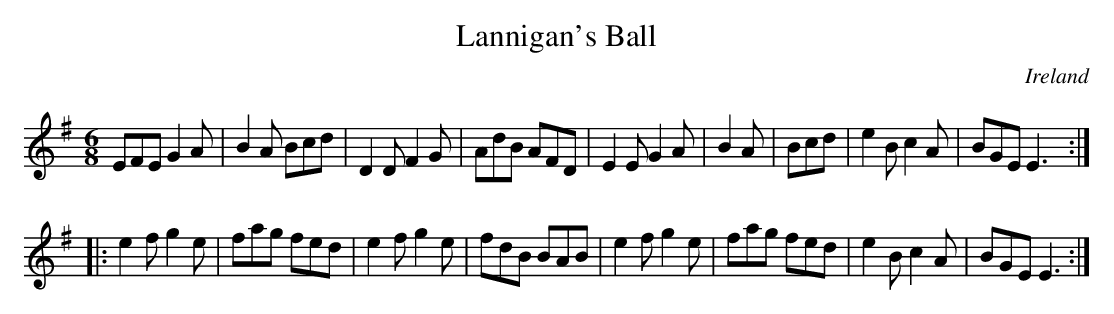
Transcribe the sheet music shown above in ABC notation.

X:1
T:Lannigan's Ball
O:Ireland
M:6/8
K:Em
EFE G2A|B2A Bcd|D2D F2G|AdB AFD|\
E2E G2A|B2A|Bcd|e2B c2A|BGE E3:|
|:e2f g2e|fag fed|e2f g2e|fdB BAB|\
e2f g2e|fag fed|e2B c2A|BGE E3:|
